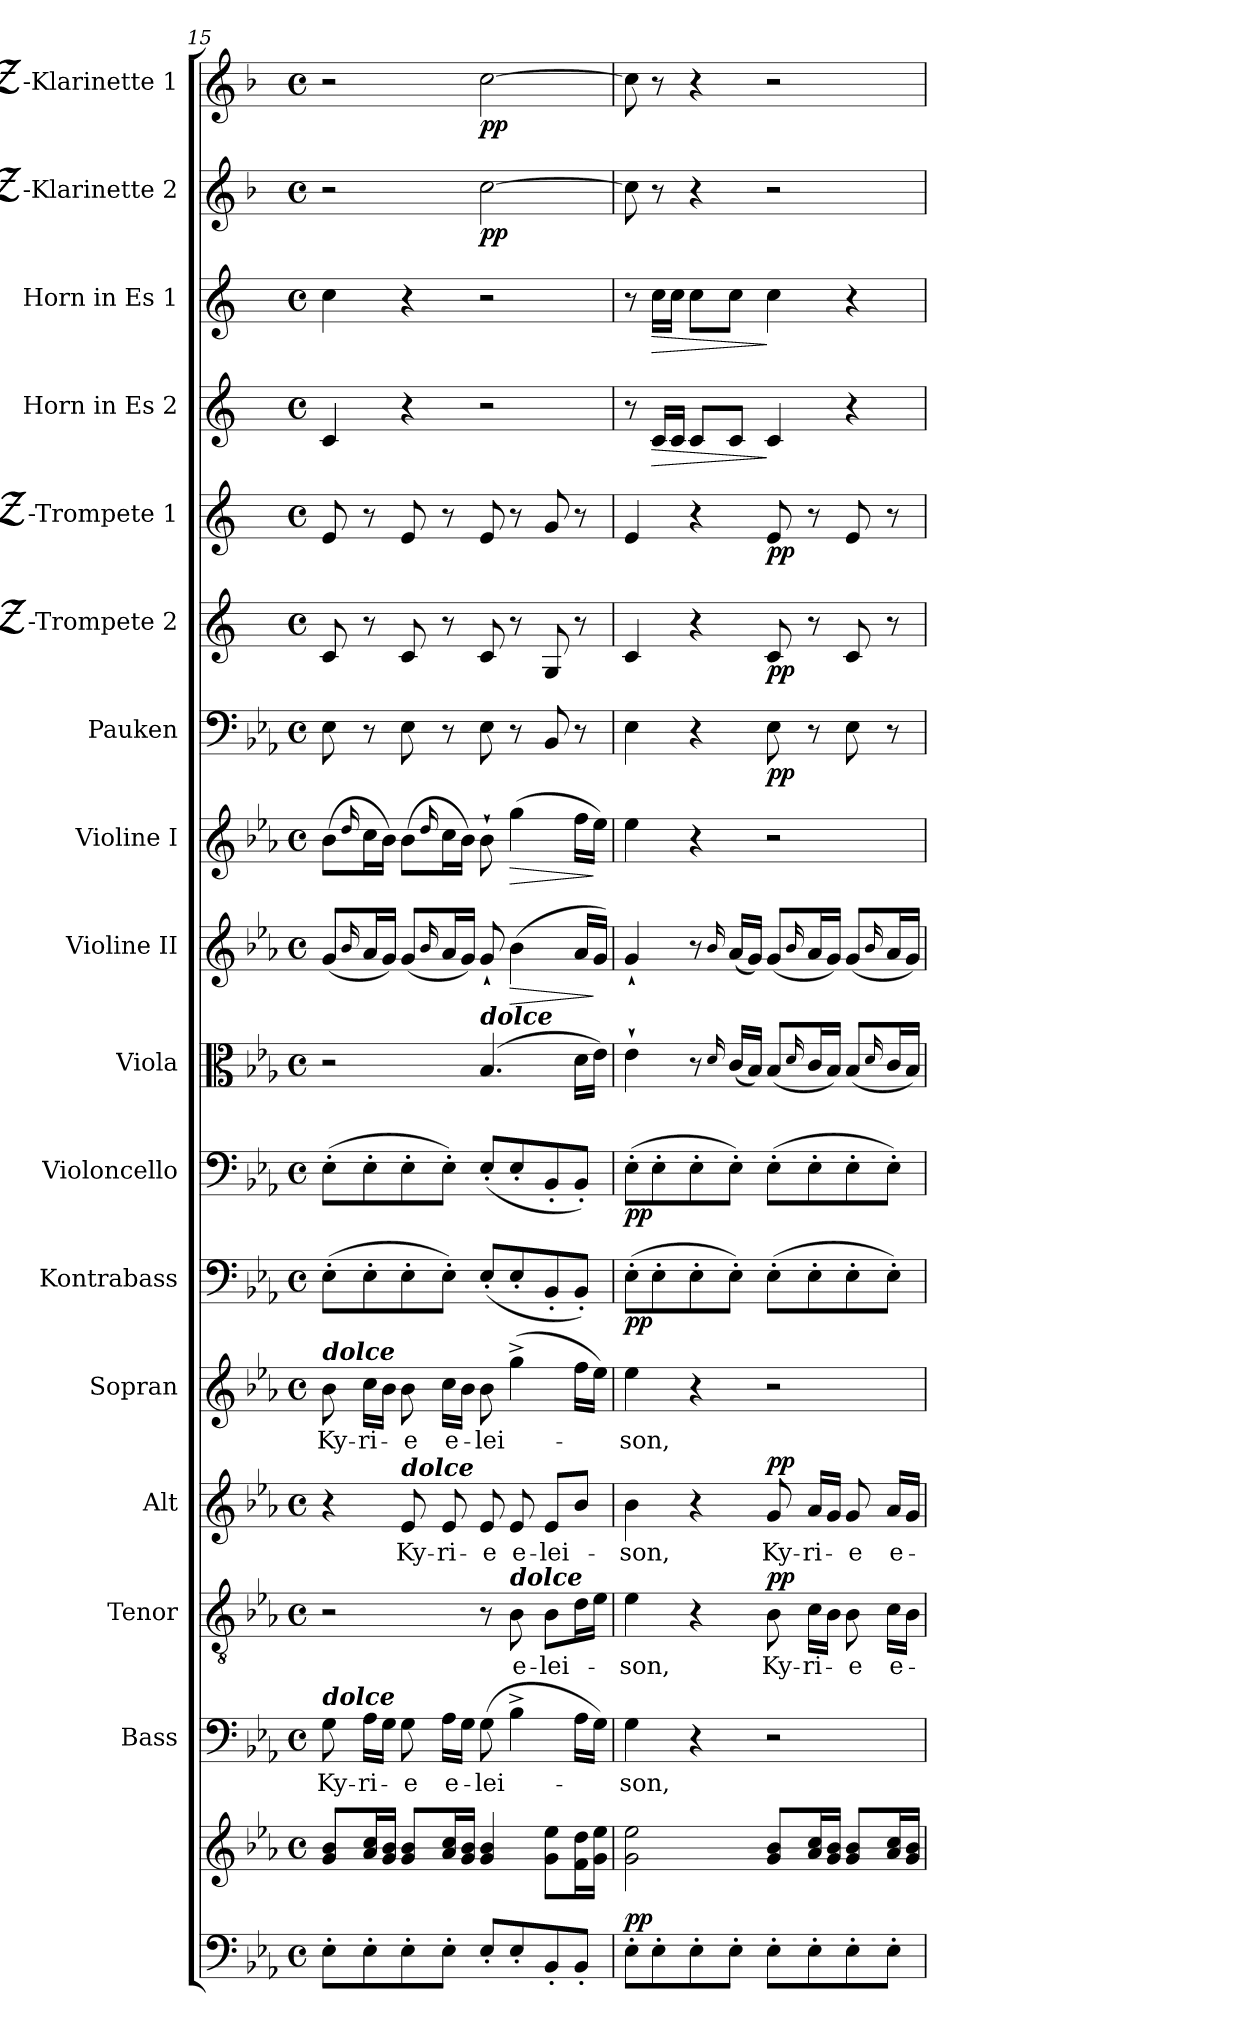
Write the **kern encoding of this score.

**kern	**kern	**dynam	**kern	**text	**kern	**text	**dynam	**kern	**text	**dynam	**kern	**text	**kern	**dynam	**kern	**dynam	**kern	**kern	**dynam	**kern	**dynam	**kern	**dynam	**kern	**dynam	**kern	**dynam	**kern	**dynam	**kern	**dynam	**kern	**dynam	**kern	**dynam
*part17	*part17	*part17	*part16	*part16	*part15	*part15	*part15	*part14	*part14	*part14	*part13	*part13	*part12	*part12	*part11	*part11	*part10	*part9	*part9	*part8	*part8	*part7	*part7	*part6	*part6	*part5	*part5	*part4	*part4	*part3	*part3	*part2	*part2	*part1	*part1
*staff18	*staff17	*staff17/18	*staff16	*staff16	*staff15	*staff15	*staff15	*staff14	*staff14	*staff14	*staff13	*staff13	*staff12	*staff12	*staff11	*staff11	*staff10	*staff9	*staff9	*staff8	*staff8	*staff7	*staff7	*staff6	*staff6	*staff5	*staff5	*staff4	*staff4	*staff3	*staff3	*staff2	*staff2	*staff1	*staff1
*	*	*	*I"Bass	*	*I"Tenor	*	*	*I"Alt	*	*	*I"Sopran	*	*I"Kontrabass	*	*I"Violoncello	*	*I"Viola	*I"Violine II	*	*I"Violine I	*	*I"Pauken	*	*I"Bb-Trompete 2	*	*I"Bb-Trompete 1	*	*I"Horn in Es 2	*	*I"Horn in Es 1	*	*I"Bb-Klarinette 2	*	*I"Bb-Klarinette 1	*
*	*	*	*I'B.	*	*I'T.	*	*	*I'A.	*	*	*I'S.	*	*I'Kb.	*	*I'Vc.	*	*I'Vla.	*I'Vl. II	*	*I'Vl. I	*	*I'Pk.	*	*I'Bb Trp. 2	*	*I'Bb Trp. 1	*	*	*	*	*	*I'Bb Kl. 2	*	*I'Bb Kl. 1	*
*clefF4	*clefG2	*	*clefF4	*	*clefGv2	*	*	*clefG2	*	*	*clefG2	*	*clefF4	*	*clefF4	*	*clefC3	*clefG2	*	*clefG2	*	*clefF4	*	*clefG2	*	*clefG2	*	*clefG2	*	*clefG2	*	*clefG2	*	*clefG2	*
*	*	*	*	*	*	*	*	*	*	*	*	*	*ITrd7c12	*	*	*	*	*	*	*	*	*	*	*ITrd-2c-3	*	*ITrd-2c-3	*	*ITrd5c9	*	*ITrd5c9	*	*ITrd1c2	*	*ITrd1c2	*
*k[b-e-a-]	*k[b-e-a-]	*	*k[b-e-a-]	*	*k[b-e-a-]	*	*	*k[b-e-a-]	*	*	*k[b-e-a-]	*	*k[b-e-a-]	*	*k[b-e-a-]	*	*k[b-e-a-]	*k[b-e-a-]	*	*k[b-e-a-]	*	*k[b-e-a-]	*	*k[b-e-a-]	*	*k[b-e-a-]	*	*k[b-e-a-]	*	*k[b-e-a-]	*	*k[b-e-a-]	*	*k[b-e-a-]	*
*E-:	*E-:	*	*E-:	*	*E-:	*	*	*E-:	*	*	*E-:	*	*E-:	*	*E-:	*	*E-:	*E-:	*	*E-:	*	*E-:	*	*E-:	*	*E-:	*	*E-:	*	*E-:	*	*E-:	*	*E-:	*
*M4/4	*M4/4	*	*M4/4	*	*M4/4	*	*	*M4/4	*	*	*M4/4	*	*M4/4	*	*M4/4	*	*M4/4	*M4/4	*	*M4/4	*	*M4/4	*	*M4/4	*	*M4/4	*	*M4/4	*	*M4/4	*	*M4/4	*	*M4/4	*
*met(c)	*met(c)	*	*met(c)	*	*met(c)	*	*	*met(c)	*	*	*met(c)	*	*met(c)	*	*met(c)	*	*met(c)	*met(c)	*	*met(c)	*	*met(c)	*	*met(c)	*	*met(c)	*	*met(c)	*	*met(c)	*	*met(c)	*	*met(c)	*
=15	=15	=15	=15	=15	=15	=15	=15	=15	=15	=15	=15	=15	=15	=15	=15	=15	=15	=15	=15	=15	=15	=15	=15	=15	=15	=15	=15	=15	=15	=15	=15	=15	=15	=15	=15
!	!	!	!	!	!	!	!	!	!	!	!LO:TX:a:Bi:t=dolce	!	!	!	!	!	!	!	!	!	!	!	!	!	!	!	!	!	!	!	!	!	!	!	!
!	!	!	!LO:TX:a:Bi:t=dolce	!	!	!	!	!	!	!	!	!	!	!	!	!	!	!	!	!	!	!	!	!	!	!	!	!	!	!	!	!	!	!	!
!	!	!	!	!LO:LY:b	!	!	!	!	!	!	!	!LO:LY:b	!	!	!	!	!	!	!	!	!	!	!	!	!	!	!	!	!	!	!	!	!	!	!
8E-'>\L	8g/ 8b-/L	.	8G\	Ky-	2r	.	.	4r	.	.	8b-\	Ky-	(>8EE-'>\L	.	(>8E-'>\L	.	2r	(<8g/L	.	(>8b-\L	.	8E-\	.	8e-/	.	8g/	.	4E-/	.	4e-\	.	2r	.	2r	.
.	.	.	.	.	.	.	.	.	.	.	.	.	.	.	.	.	.	16qqb-/	.	16qqdd/	.	.	.	.	.	.	.	.	.	.	.	.	.	.	.
!	!	!	!	!LO:LY:b	!	!	!	!	!	!	!	!LO:LY:b	!	!	!	!	!	!	!	!	!	!	!	!	!	!	!	!	!	!	!	!	!	!	!
8E-'>\	16a-/ 16cc/L	.	16A-\LL	-ri-	.	.	.	.	.	.	16cc\LL	-ri-	8EE-'>\	.	8E-'>\	.	.	16a-/L	.	16cc\L	.	8r	.	8r	.	8r	.	.	.	.	.	.	.	.	.
.	16g/ 16b-/JJ	.	16G\JJ	.	.	.	.	.	.	.	16b-\JJ	.	.	.	.	.	.	16g/JJ)	.	16b-\JJ)	.	.	.	.	.	.	.	.	.	.	.	.	.	.	.
!	!	!	!	!	!	!	!	!LO:TX:a:Bi:t=dolce	!	!	!	!	!	!	!	!	!	!	!	!	!	!	!	!	!	!	!	!	!	!	!	!	!	!	!
!	!	!	!	!LO:LY:b	!	!	!	!	!LO:LY:b	!	!	!LO:LY:b	!	!	!	!	!	!	!	!	!	!	!	!	!	!	!	!	!	!	!	!	!	!	!
8E-'>\	8g/ 8b-/L	.	8G\	-e	.	.	.	8e-/	Ky-	.	8b-\	-e	8EE-'>\	.	8E-'>\	.	.	(<8g/L	.	(>8b-\L	.	8E-\	.	8e-/	.	8g/	.	4r	.	4r	.	.	.	.	.
.	.	.	.	.	.	.	.	.	.	.	.	.	.	.	.	.	.	16qqb-/	.	16qqdd/	.	.	.	.	.	.	.	.	.	.	.	.	.	.	.
!	!	!	!	!LO:LY:b	!	!	!	!	!LO:LY:b	!	!	!LO:LY:b	!	!	!	!	!	!	!	!	!	!	!	!	!	!	!	!	!	!	!	!	!	!	!
8E-'>\J	16a-/ 16cc/L	.	16A-\LL	e-	.	.	.	8e-/	-ri-	.	16cc\LL	e-	8EE-'>\J)	.	8E-'>\J)	.	.	16a-/L	.	16cc\L	.	8r	.	8r	.	8r	.	.	.	.	.	.	.	.	.
.	16g/ 16b-/JJ	.	16G\JJ	.	.	.	.	.	.	.	16b-\JJ	.	.	.	.	.	.	16g/JJ)	.	16b-\JJ)	.	.	.	.	.	.	.	.	.	.	.	.	.	.	.
!	!	!	!	!	!	!	!	!	!	!	!	!	!	!	!	!	!LO:TX:a:Bi:t=dolce	!	!	!	!	!	!	!	!	!	!	!	!	!	!	!	!	!	!
!	!	!	!	!LO:LY:b	!	!	!	!	!LO:LY:b	!	!	!LO:LY:b	!	!	!	!	!	!	!	!	!	!	!	!	!	!	!	!	!	!	!	!	!LO:DY:b	!	!LO:DY:b
8E-'</L	4g/ 4b-/	.	(>8G\	-lei-	8r	.	.	8e-/	-e	.	8b-\	-lei-	(<8EE-'</L	.	(<8E-'</L	.	(4.B-/	8g`</	.	8b-`>\	.	8E-\	.	8e-/	.	8g/	.	2r	.	2r	.	[2b-\	pp	[2b-\	pp
!	!	!	!	!	!LO:TX:a:Bi:t=dolce	!	!	!	!	!	!	!	!	!	!	!	!	!	!	!	!	!	!	!	!	!	!	!	!	!	!	!	!	!	!
!	!	!	!	!	!	!LO:LY:b	!	!	!LO:LY:b	!	!	!	!	!	!	!	!	!	!LO:HP:b	!	!LO:HP:b	!	!	!	!	!	!	!	!	!	!	!	!	!	!
8E-'</	.	.	4B-^>\	.	8B-\	e-	.	8e-/	e-	.	(>4gg^>\	.	8EE-'</	.	8E-'</	.	.	(>4b-\	>	(>4gg\	>	8r	.	8r	.	8r	.	.	.	.	.	.	.	.	.
!	!	!	!	!	!	!LO:LY:b	!	!	!LO:LY:b	!	!	!	!	!	!	!	!	!	!	!	!	!	!	!	!	!	!	!	!	!	!	!	!	!	!
8BB-'</	8g\ 8ee-\L	.	.	.	8B-\L	-lei-	.	8e-/L	-lei-	.	.	.	8BBB-'</	.	8BB-'</	.	.	.	.	.	.	8BB-/	.	8B-/	.	8b-/	.	.	.	.	.	.	.	.	.
8BB-'</J	16f\ 16dd\L	.	16A-\LL	.	16d\L	.	.	8b-/J	.	.	16ff\LL	.	8BBB-'</J)	.	8BB-'</J)	.	16d\LL	16a-/LL	.	16ff\LL	.	8r	.	8r	.	8r	.	.	.	.	.	.	.	.	.
.	16g\ 16ee-\JJ	.	16G\JJ)	.	16e-\JJ	.	.	.	.	.	16ee-\JJ)	.	.	.	.	.	16e-\JJ)	16g/JJ)	]	16ee-\JJ)	]	.	.	.	.	.	.	.	.	.	.	.	.	.	.
=16	=16	=16	=16	=16	=16	=16	=16	=16	=16	=16	=16	=16	=16	=16	=16	=16	=16	=16	=16	=16	=16	=16	=16	=16	=16	=16	=16	=16	=16	=16	=16	=16	=16	=16	=16
!	!	!LO:DY:a=2	!	!LO:LY:b	!	!LO:LY:b	!	!	!LO:LY:b	!	!	!LO:LY:b	!	!LO:DY:b	!	!LO:DY:b	!	!	!	!	!	!	!	!	!	!	!	!	!	!	!	!	!	!	!
8E-'>\L	2g\ 2ee-\	pp	4G\	-son,	4e-\	-son,	.	4b-\	-son,	.	4ee-\	-son,	(>8EE-'>\L	pp	(>8E-'>\L	pp	4e-`>\	4g`</	.	4ee-\	.	4E-\	.	4e-/	.	4g/	.	8r	.	8r	.	8b-\]	.	8b-\]	.
!	!	!	!	!	!	!	!	!	!	!	!	!	!	!	!	!	!	!	!	!	!	!	!	!	!	!	!	!	!LO:HP:b	!	!LO:HP:b	!	!	!	!
8E-'>\	.	.	.	.	.	.	.	.	.	.	.	.	8EE-'>\	.	8E-'>\	.	.	.	.	.	.	.	.	.	.	.	.	16E-/LL	>	16e-\LL	>	8r	.	8r	.
.	.	.	.	.	.	.	.	.	.	.	.	.	.	.	.	.	.	.	.	.	.	.	.	.	.	.	.	16E-/JJ	.	16e-\JJ	.	.	.	.	.
8E-'>\	.	.	4r	.	4r	.	.	4r	.	.	4r	.	8EE-'>\	.	8E-'>\	.	8r	8r	.	4r	.	4r	.	4r	.	4r	.	8E-/L	.	8e-\L	.	4r	.	4r	.
.	.	.	.	.	.	.	.	.	.	.	.	.	.	.	.	.	16qqd/	16qqb-/	.	.	.	.	.	.	.	.	.	.	.	.	.	.	.	.	.
8E-'>\J	.	.	.	.	.	.	.	.	.	.	.	.	8EE-'>\J)	.	8E-'>\J)	.	(<16c/LL	(<16a-/LL	.	.	.	.	.	.	.	.	.	8E-/J	.	8e-\J	.	.	.	.	.
.	.	.	.	.	.	.	.	.	.	.	.	.	.	.	.	.	16B-/JJ)	16g/JJ)	.	.	.	.	.	.	.	.	.	.	.	.	.	.	.	.	.
!	!	!	!	!	!	!LO:LY:b	!LO:DY:a	!	!LO:LY:b	!LO:DY:a	!	!	!	!	!	!	!	!	!	!	!	!	!LO:DY:b	!	!LO:DY:b	!	!LO:DY:b	!	!	!	!	!	!	!	!
8E-'>\L	8g/ 8b-/L	.	2r	.	8B-\	Ky-	pp	8g/	Ky-	pp	2r	.	(>8EE-'>\L	.	(>8E-'>\L	.	(<8B-/L	(<8g/L	.	2r	.	8E-\	pp	8e-/	pp	8g/	pp	4E-/	]	4e-\	]	2r	.	2r	.
.	.	.	.	.	.	.	.	.	.	.	.	.	.	.	.	.	16qqd/	16qqb-/	.	.	.	.	.	.	.	.	.	.	.	.	.	.	.	.	.
!	!	!	!	!	!	!LO:LY:b	!	!	!LO:LY:b	!	!	!	!	!	!	!	!	!	!	!	!	!	!	!	!	!	!	!	!	!	!	!	!	!	!
8E-'>\	16a-/ 16cc/L	.	.	.	16c\LL	-ri-	.	16a-/LL	-ri-	.	.	.	8EE-'>\	.	8E-'>\	.	16c/L	16a-/L	.	.	.	8r	.	8r	.	8r	.	.	.	.	.	.	.	.	.
.	16g/ 16b-/JJ	.	.	.	16B-\JJ	.	.	16g/JJ	.	.	.	.	.	.	.	.	16B-/JJ)	16g/JJ)	.	.	.	.	.	.	.	.	.	.	.	.	.	.	.	.	.
!	!	!	!	!	!	!LO:LY:b	!	!	!LO:LY:b	!	!	!	!	!	!	!	!	!	!	!	!	!	!	!	!	!	!	!	!	!	!	!	!	!	!
8E-'>\	8g/ 8b-/L	.	.	.	8B-\	-e	.	8g/	-e	.	.	.	8EE-'>\	.	8E-'>\	.	(<8B-/L	(<8g/L	.	.	.	8E-\	.	8e-/	.	8g/	.	4r	.	4r	.	.	.	.	.
.	.	.	.	.	.	.	.	.	.	.	.	.	.	.	.	.	16qqd/	16qqb-/	.	.	.	.	.	.	.	.	.	.	.	.	.	.	.	.	.
!	!	!	!	!	!	!LO:LY:b	!	!	!LO:LY:b	!	!	!	!	!	!	!	!	!	!	!	!	!	!	!	!	!	!	!	!	!	!	!	!	!	!
8E-'>\J	16a-/ 16cc/L	.	.	.	16c\LL	e-	.	16a-/LL	e-	.	.	.	8EE-'>\J)	.	8E-'>\J)	.	16c/L	16a-/L	.	.	.	8r	.	8r	.	8r	.	.	.	.	.	.	.	.	.
.	16g/ 16b-/JJ	.	.	.	16B-\JJ	.	.	16g/JJ	.	.	.	.	.	.	.	.	16B-/JJ)	16g/JJ)	.	.	.	.	.	.	.	.	.	.	.	.	.	.	.	.	.
=	=	=	=	=	=	=	=	=	=	=	=	=	=	=	=	=	=	=	=	=	=	=	=	=	=	=	=	=	=	=	=	=	=	=	=
*-	*-	*-	*-	*-	*-	*-	*-	*-	*-	*-	*-	*-	*-	*-	*-	*-	*-	*-	*-	*-	*-	*-	*-	*-	*-	*-	*-	*-	*-	*-	*-	*-	*-	*-	*-
